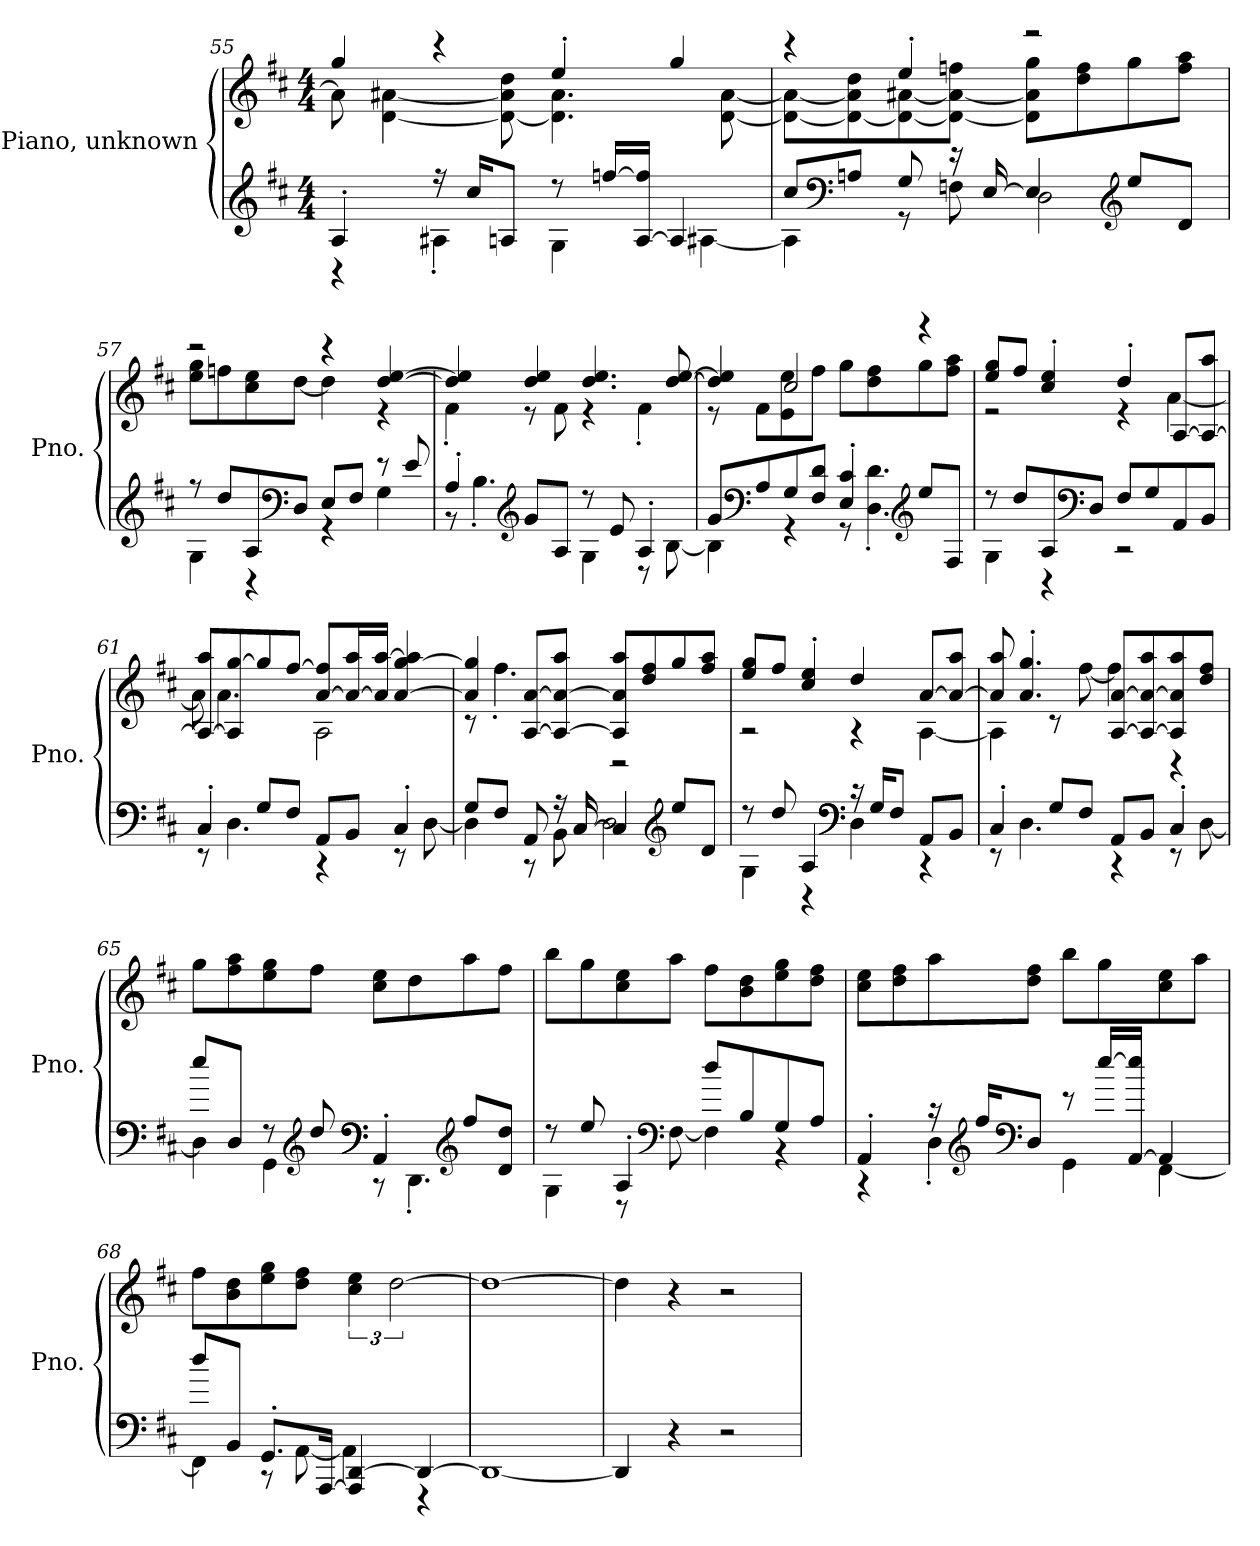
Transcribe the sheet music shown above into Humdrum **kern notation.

**kern	**kern
*part1	*part1
*staff2	*staff1
*I"Piano, unknown	*
*I'Pno.	*
*clefG2	*clefG2
*k[f#c#]	*k[f#c#]
*M4/4	*M4/4
=55	=55
*^	*^
4A'/	4r	4gg/	8a#\]
.	.	.	[4d\ [4a#X\
16r	4A#X'\	4r	.
16cc#/KL	.	.	.
8An/J	.	.	8d\_ 8a#\] 8dd\
8r	4G\	4ee'/	4.d\] 4.a#\
[16ffn/LL	.	.	.
[16A/ 16ff/]JJ	.	.	.
4A/]	[4A#X\	4gg/	.
.	.	.	[8d\ [8a#\
!!LO:PB:g=z	!!
=56	=56	=56	=56
8cc#/L	4A#\]	4r	8d\_ 8a#\_L
*clefF4	*	*	*
8An/J	.	.	8d\_ 8a#\] 8dd\
8G/	8r	4ee'/	8d\_ [8a#X\
16r	8Fn\	.	8d\_ 8a#\_ 8ffn\J
[16E/	.	.	.
4E/]	2D\	2r	8d\] 8a#\] 8gg\L
.	.	.	8dd\ 8ff\
*clefG2	*	*	*
8ee/L	.	.	8gg\
8d/J	.	.	8ff\ 8aa\J
=57	=57	=57	=57
8r	4G\	2r	8ee\ 8gg\L
8dd/L	.	.	8ffn\
8A/	4r	.	8cc#\ 8ee\
*clefF4	*	*	*
8D/J	.	.	[8dd\J
8E/L	4r	4r	4dd\]
8F#/J	.	.	.
8r	4G\	[4dd/ [4ee/	4r
8e/	.	.	.
=58	=58	=58	=58
4A'/	8r	4dd/] 4ee/]	4f#'\
.	4.B'\	.	.
*clefG2	*	*	*
8g/L	.	4dd/ 4ee/	8r
8A/J	.	.	8f#\
8r	4G\	4.dd/ 4.ee/	4r
8e/	.	.	.
4A'/	8r	.	4f#'\
.	[8B\	[8dd/ [8ee/	.
!!LO:LB:g=z	!!
=59	=59	=59	=59
8g/L	4B\]	4dd/] 4ee/]	8r
*clefF4	*	*	*
8A/	.	.	8f#\L
8G/	4r	2cc#/	8e\ 8ee\
8F#/ 8d/J	.	.	8ff#\J
4E/' 4c#/'	8r	.	8gg\L
.	4.D\' 4.d\'	.	8dd\ 8ff#\
*clefG2	*	*	*
8ee/L	.	4r	8gg\
8F#/J	.	.	8ff#\ 8aa\J
=60	=60	=60	=60
8r	4G\	8ee/ 8gg/L	2r
8dd/L	.	8ff#/J	.
8A/	4r	4cc#/' 4ee/'	.
*clefF4	*	*	*
8D/J	.	.	.
8F#/L	2r	4dd'/	4r
8G/	.	.	.
8AA/	.	[8A/L	[4a\
8BB/J	.	8A/_ 8aa/J	.
=61	=61	=61	=61
4C#'/	8r	8A/_ 8aa/L	8a\]
.	4.D\	8A/] [8gg/	4.a\
8G/L	.	8gg/]	.
8F#/J	.	[8ff#/J	.
8AA/L	4r	[8a/ 8ff#/]L	2A\
8BB/J	.	16a/_ 16aa/L	.
.	.	16a/] [16aa/JJ	.
4C#'/	8r	[4a/ [4gg/ 4aa/]	.
.	[8D\	.	.
!!LO:LB:g=z	!!
=62	=62	=62	=62
8G/L	4D\]	4a/] 4gg/]	8r
8F#/J	.	.	4.ff#'\
8AA/	8r	[8A/ [8a/L	.
16r	8BB\	8A/_ 8a/_ 8aa/J	.
[16C#/	.	.	.
4C#/]	2D\	8A/] 8a/] 8aa/L	2r
.	.	8dd/ 8ff#/	.
*clefG2	*	*	*
8ee/L	.	8gg/	.
8d/J	.	8ff#/ 8aa/J	.
=63	=63	=63	=63
8r	4G\	8ee/ 8gg/L	2r
8dd/	.	8ff#/J	.
4A/	4r	4cc#/' 4ee/'	.
*clefF4	*	*	*
16r	4D\	4dd/	4r
16G/KL	.	.	.
8F#/J	.	.	.
8AA/L	4r	[8a/L	[4A\
8BB/J	.	8a/_ 8aa/J	.
=64	=64	=64	=64
4C#'/	8r	8a/] 8aa/	4A\]
.	4.D\	4.a/' 4.gg/'	.
8G/L	.	.	8r
8F#/J	.	.	[8ff#\
8AA/L	4r	[8A/ [8a/L	4ff#\]
8BB/J	.	8A/_ 8a/_ 8aa/	.
4C#'/	8r	8A/] 8a/] 8aa/	4r
.	[8D\	8dd/ 8ff#/J	.
*	*	*v	*v
!!LO:LB:g=z
=65	=65	=65
8ee/L	4D\]	8gg\L
8D/J	.	8ff#\ 8aa\
8r	4GG\	8ee\ 8gg\
*clefG2	*	*
8dd/	.	8ff#\J
*clefF4	*	*
4AA'/	8r	8cc#\ 8ee\L
.	4.DD'\	8dd\
*clefG2	*	*
8ff#/L	.	8aa\
8d/ 8dd/J	.	8ff#\J
=66	=66	=66
8r	4G\	8bb\L
8ee/	.	8gg\
4A'/	8r	8cc#\ 8ee\
*clefF4	*	*
.	[8F#\	8aa\J
8dd/L	4F#\]	8ff#\L
8B/	.	8b\ 8dd\
8G/	4r	8ee\ 8gg\
8A/J	.	8dd\ 8ff#\J
=67	=67	=67
4AA'/	4r	8cc#\ 8ee\L
.	.	8dd\ 8ff#\
16r	4D'\	8aa\
*clefG2	*	*
16ff#/KL	.	.
*clefF4	*	*
8D/J	.	8dd\ 8ff#\J
8r	4GG\	8bb\L
[16ee/LL	.	8gg\
[16AA/ 16ee/]JJ	.	.
4AA/]	[4FF#\	8cc#\ 8ee\
.	.	8aa\J
!!LO:LB:g=z
=68	=68	=68
8dd/L	4FF#\]	8ff#\L
8BB/J	.	8b\ 8dd\
8.GG'/L	8r	8ee\ 8gg\
.	[8AA\	8dd\ 8ff#\J
[16AAA/Jk	.	.
4AAA/] [4DD/	4AA\]	6cc#\ 6ee\
.	.	[3dd\
4DD/_	4r	.
*v	*v	*
=69	=69
1DD_	1dd_
=70	=70
4DD/]	4dd\]
4r	4r
2r	2r
=	=
*-	*-
